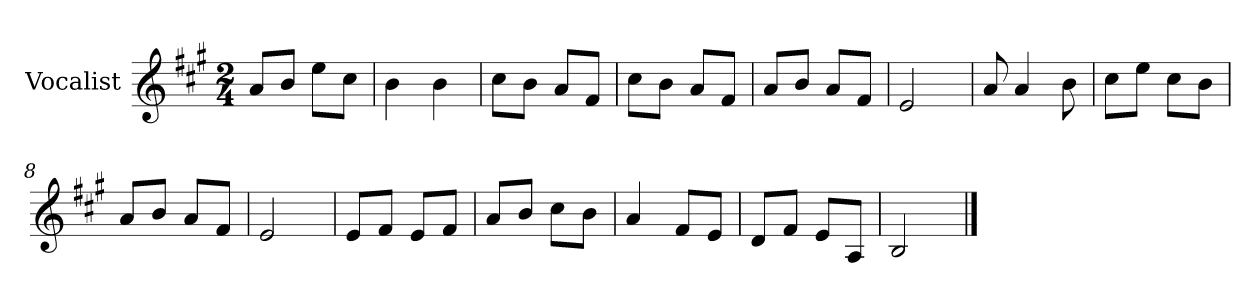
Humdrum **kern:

**kern
*part1
*staff1
*I"Vocalist
*k[f#c#g#]
*A:
*M2/4
=
8aL
8bJ
8eeL
8cc#J
=1
4b
4b
=2
8cc#L
8bJ
8aL
8f#J
=3
8cc#L
8bJ
8aL
8f#J
=4
8aL
8bJ
8aL
8f#J
=5
2e
=6
8a
4a
8b
=7
8cc#L
8eeJ
8cc#L
8bJ
=8
8aL
8bJ
8aL
8f#J
=9
2e
=10
8eL
8f#J
8eL
8f#J
=11
8aL
8bJ
8cc#L
8bJ
=12
4a
8f#L
8eJ
=13
8dL
8f#J
8eL
8AJ
=14
2B
==
*-
